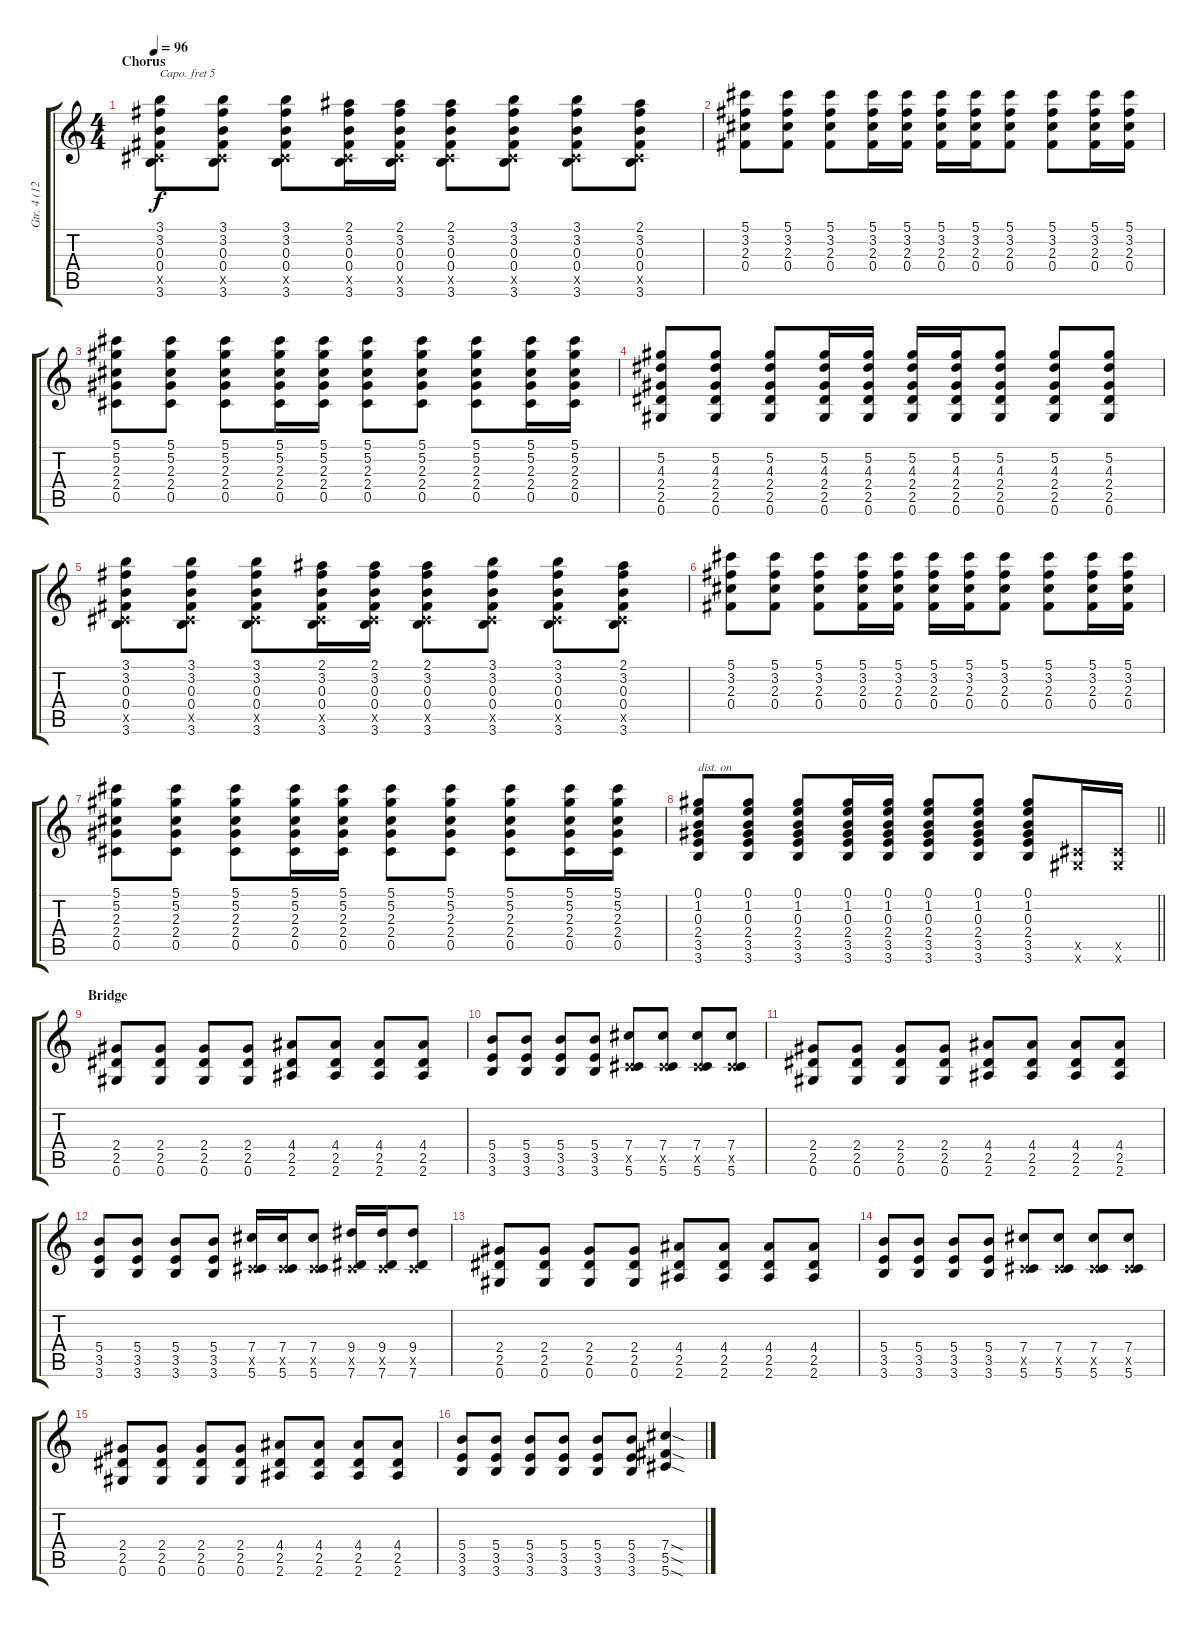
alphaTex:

\track ("Gtr. 4 (12-str. elec. w/capo V)" "Gtr. 4 (12") {instrument electricguitarclean}
\staff {score tabs}
\capo 5
\tuning (Eb4 Bb3 Gb3 Db3 Ab2 Eb2) {hide}
\ts (4 4)
\section ("" "Chorus")
\tempo 96
\clef g2
\ks c
(3.1 3.2 0.3 0.4 0.5{x} 3.6).8{dy f volume 7} (3.1 3.2 0.3 0.4 0.5{x} 3.6).8 (3.1 3.2 0.3 0.4 0.5{x} 3.6).8 (2.1 3.2 0.3 0.4 0.5{x} 3.6).16 (2.1 3.2 0.3 0.4 0.5{x} 3.6).16 (2.1 3.2 0.3 0.4 0.5{x} 3.6).8 (3.1 3.2 0.3 0.4 0.5{x} 3.6).8 (3.1 3.2 0.3 0.4 0.5{x} 3.6).8 (2.1 3.2 0.3 0.4 0.5{x} 3.6).8 |
(5.1 3.2 2.3 0.4).8 (5.1 3.2 2.3 0.4).8 (5.1 3.2 2.3 0.4).8 (5.1 3.2 2.3 0.4).16 (5.1 3.2 2.3 0.4).16 (5.1 3.2 2.3 0.4).16 (5.1 3.2 2.3 0.4).16 (5.1 3.2 2.3 0.4).8 (5.1 3.2 2.3 0.4).8 (5.1 3.2 2.3 0.4).16 (5.1 3.2 2.3 0.4).16 |
(5.1 5.2 2.3 2.4 0.5).8 (5.1 5.2 2.3 2.4 0.5).8 (5.1 5.2 2.3 2.4 0.5).8 (5.1 5.2 2.3 2.4 0.5).16 (5.1 5.2 2.3 2.4 0.5).16 (5.1 5.2 2.3 2.4 0.5).8 (5.1 5.2 2.3 2.4 0.5).8 (5.1 5.2 2.3 2.4 0.5).8 (5.1 5.2 2.3 2.4 0.5).16 (5.1 5.2 2.3 2.4 0.5).16 |
(5.2 4.3 2.4 2.5 0.6).8 (5.2 4.3 2.4 2.5 0.6).8 (5.2 4.3 2.4 2.5 0.6).8 (5.2 4.3 2.4 2.5 0.6).16 (5.2 4.3 2.4 2.5 0.6).16 (5.2 4.3 2.4 2.5 0.6).16 (5.2 4.3 2.4 2.5 0.6).16 (5.2 4.3 2.4 2.5 0.6).8 (5.2 4.3 2.4 2.5 0.6).8 (5.2 4.3 2.4 2.5 0.6).8 |
(3.1 3.2 0.3 0.4 0.5{x} 3.6).8 (3.1 3.2 0.3 0.4 0.5{x} 3.6).8 (3.1 3.2 0.3 0.4 0.5{x} 3.6).8 (2.1 3.2 0.3 0.4 0.5{x} 3.6).16 (2.1 3.2 0.3 0.4 0.5{x} 3.6).16 (2.1 3.2 0.3 0.4 0.5{x} 3.6).8 (3.1 3.2 0.3 0.4 0.5{x} 3.6).8 (3.1 3.2 0.3 0.4 0.5{x} 3.6).8 (2.1 3.2 0.3 0.4 0.5{x} 3.6).8 |
(5.1 3.2 2.3 0.4).8 (5.1 3.2 2.3 0.4).8 (5.1 3.2 2.3 0.4).8 (5.1 3.2 2.3 0.4).16 (5.1 3.2 2.3 0.4).16 (5.1 3.2 2.3 0.4).16 (5.1 3.2 2.3 0.4).16 (5.1 3.2 2.3 0.4).8 (5.1 3.2 2.3 0.4).8 (5.1 3.2 2.3 0.4).16 (5.1 3.2 2.3 0.4).16 |
(5.1 5.2 2.3 2.4 0.5).8 (5.1 5.2 2.3 2.4 0.5).8 (5.1 5.2 2.3 2.4 0.5).8 (5.1 5.2 2.3 2.4 0.5).16 (5.1 5.2 2.3 2.4 0.5).16 (5.1 5.2 2.3 2.4 0.5).8 (5.1 5.2 2.3 2.4 0.5).8 (5.1 5.2 2.3 2.4 0.5).8 (5.1 5.2 2.3 2.4 0.5).16 (5.1 5.2 2.3 2.4 0.5).16 |
\barLineRight lightlight
(0.1 1.2 0.3 2.4 3.5 3.6).8{txt "dist. on" volume 12 instrument distortionguitar} (0.1 1.2 0.3 2.4 3.5 3.6).8 (0.1 1.2 0.3 2.4 3.5 3.6).8 (0.1 1.2 0.3 2.4 3.5 3.6).16 (0.1 1.2 0.3 2.4 3.5 3.6).16 (0.1 1.2 0.3 2.4 3.5 3.6).8 (0.1 1.2 0.3 2.4 3.5 3.6).8 (0.1 1.2 0.3 2.4 3.5 3.6).8 (0.5{x} 0.6{x}).16 (0.5{x} 0.6{x}).16 |
\section ("" "Bridge")
(2.4 2.5 0.6).8{volume 12 instrument distortionguitar} (2.4 2.5 0.6).8 (2.4 2.5 0.6).8 (2.4 2.5 0.6).8 (4.4 2.5 2.6).8 (4.4 2.5 2.6).8 (4.4 2.5 2.6).8 (4.4 2.5 2.6).8 |
(5.4 3.5 3.6).8 (5.4 3.5 3.6).8 (5.4 3.5 3.6).8 (5.4 3.5 3.6).8 (7.4 0.5{x} 5.6).8 (7.4 0.5{x} 5.6).8 (7.4 0.5{x} 5.6).8 (7.4 0.5{x} 5.6).8 |
(2.4 2.5 0.6).8{volume 12 instrument distortionguitar} (2.4 2.5 0.6).8 (2.4 2.5 0.6).8 (2.4 2.5 0.6).8 (4.4 2.5 2.6).8 (4.4 2.5 2.6).8 (4.4 2.5 2.6).8 (4.4 2.5 2.6).8 |
(5.4 3.5 3.6).8 (5.4 3.5 3.6).8 (5.4 3.5 3.6).8 (5.4 3.5 3.6).8 (7.4 0.5{x} 5.6).16 (7.4 0.5{x} 5.6).16 (7.4 0.5{x} 5.6).8 (9.4 0.5{x} 7.6).16 (9.4 0.5{x} 7.6).16 (9.4 0.5{x} 7.6).8 |
(2.4 2.5 0.6).8{volume 12 instrument distortionguitar} (2.4 2.5 0.6).8 (2.4 2.5 0.6).8 (2.4 2.5 0.6).8 (4.4 2.5 2.6).8 (4.4 2.5 2.6).8 (4.4 2.5 2.6).8 (4.4 2.5 2.6).8 |
(5.4 3.5 3.6).8 (5.4 3.5 3.6).8 (5.4 3.5 3.6).8 (5.4 3.5 3.6).8 (7.4 0.5{x} 5.6).8 (7.4 0.5{x} 5.6).8 (7.4 0.5{x} 5.6).8 (7.4 0.5{x} 5.6).8 |
(2.4 2.5 0.6).8{volume 12 instrument distortionguitar} (2.4 2.5 0.6).8 (2.4 2.5 0.6).8 (2.4 2.5 0.6).8 (4.4 2.5 2.6).8 (4.4 2.5 2.6).8 (4.4 2.5 2.6).8 (4.4 2.5 2.6).8 |
(5.4 3.5 3.6).8 (5.4 3.5 3.6).8 (5.4 3.5 3.6).8 (5.4 3.5 3.6).8 (5.4 3.5 3.6).8 (5.4 3.5 3.6).8 (7.4{sod} 5.5{sod} 5.6{sod}).4
